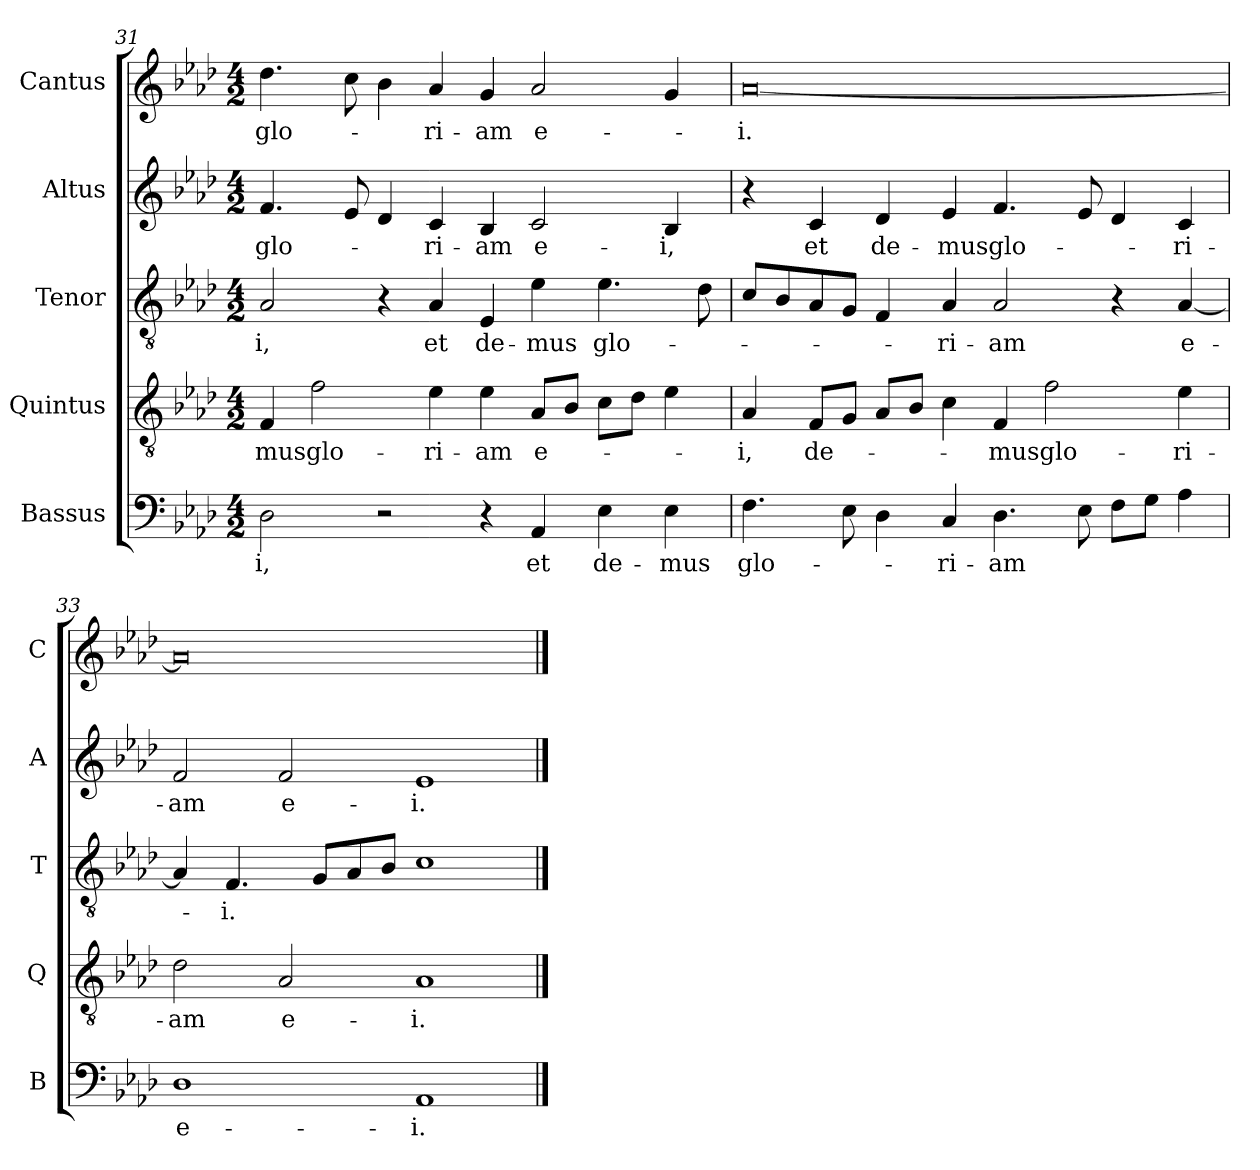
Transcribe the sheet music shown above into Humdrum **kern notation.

**kern	**text	**kern	**text	**kern	**text	**kern	**text	**kern	**text
*part5	*part5	*part4	*part4	*part3	*part3	*part2	*part2	*part1	*part1
*staff5	*staff5	*staff4	*staff4	*staff3	*staff3	*staff2	*staff2	*staff1	*staff1
*I"Bassus	*	*I"Quintus	*	*I"Tenor	*	*I"Altus	*	*I"Cantus	*
*I'B	*	*I'Q	*	*I'T	*	*I'A	*	*I'C	*
*clefF4	*	*clefGv2	*	*clefGv2	*	*clefG2	*	*clefG2	*
*k[b-e-a-d-]	*	*k[b-e-a-d-]	*	*k[b-e-a-d-]	*	*k[b-e-a-d-]	*	*k[b-e-a-d-]	*
*A-:	*	*A-:	*	*A-:	*	*A-:	*	*A-:	*
*M4/2	*	*M4/2	*	*M4/2	*	*M4/2	*	*M4/2	*
=31	=31	=31	=31	=31	=31	=31	=31	=31	=31
!	!LO:LY:b	!	!LO:LY:b	!	!LO:LY:b	!	!LO:LY:b	!	!LO:LY:b
2D-\	-i,	4F/	-mus	2A-/	-i,	4.f/	glo-	4.dd-\	glo-
!	!	!	!LO:LY:b	!	!	!	!	!	!
.	.	2f\	glo-	.	.	.	.	.	.
.	.	.	.	.	.	8e-/	.	8cc\	.
2r	.	.	.	4r	.	4d-/	.	4b-\	.
!	!	!	!LO:LY:b	!	!LO:LY:b	!	!LO:LY:b	!	!LO:LY:b
.	.	4e-\	-ri-	4A-/	et	4c/	-ri-	4a-/	-ri-
!	!	!	!LO:LY:b	!	!LO:LY:b	!	!LO:LY:b	!	!LO:LY:b
4r	.	4e-\	-am	4E-/	de-	4B-/	-am	4g/	-am
!	!LO:LY:b	!	!LO:LY:b	!	!LO:LY:b	!	!LO:LY:b	!	!LO:LY:b
4AA-/	et	8A-/L	e-	4e-\	-mus	2c/	e-	2a-/	e-
.	.	8B-/J	.	.	.	.	.	.	.
!	!LO:LY:b	!	!	!	!LO:LY:b	!	!	!	!
4E-\	de-	8c\L	.	4.e-\	glo-	.	.	.	.
.	.	8d-\J	.	.	.	.	.	.	.
!	!LO:LY:b	!	!	!	!	!	!LO:LY:b	!	!
4E-\	-mus	4e-\	.	.	.	4B-/	-i,	4g/	.
.	.	.	.	8d-\	.	.	.	.	.
=32	=32	=32	=32	=32	=32	=32	=32	=32	=32
!	!LO:LY:b	!	!LO:LY:b	!	!	!	!	!	!LO:LY:b
4.F\	glo-	4A-/	-i,	8c/L	.	4r	.	[0a-	-i.
.	.	.	.	8B-/	.	.	.	.	.
!	!	!	!LO:LY:b	!	!	!	!LO:LY:b	!	!
.	.	8F/L	de-	8A-/	.	4c/	et	.	.
8E-\	.	8G/J	.	8G/J	.	.	.	.	.
!	!	!	!	!	!	!	!LO:LY:b	!	!
4D-\	.	8A-/L	.	4F/	.	4d-/	de-	.	.
.	.	8B-/J	.	.	.	.	.	.	.
!	!LO:LY:b	!	!	!	!LO:LY:b	!	!LO:LY:b	!	!
4C/	-ri-	4c\	.	4A-/	-ri-	4e-/	-mus	.	.
!	!LO:LY:b	!	!LO:LY:b	!	!LO:LY:b	!	!LO:LY:b	!	!
4.D-\	-am	4F/	-mus	2A-/	-am	4.f/	glo-	.	.
!	!	!	!LO:LY:b	!	!	!	!	!	!
.	.	2f\	glo-	.	.	.	.	.	.
8E-\	.	.	.	.	.	8e-/	.	.	.
8F\L	.	.	.	4r	.	4d-/	.	.	.
8G\J	.	.	.	.	.	.	.	.	.
!	!	!	!LO:LY:b	!	!LO:LY:b	!	!LO:LY:b	!	!
4A-\	.	4e-\	-ri-	[4A-/	e-	4c/	-ri-	.	.
=33	=33	=33	=33	=33	=33	=33	=33	=33	=33
!	!LO:LY:b	!	!LO:LY:b	!	!	!	!LO:LY:b	!	!
1D-	e-	2d-\	-am	4A-/]	.	2f/	-am	0a-]	.
!	!	!	!	!	!LO:LY:b	!	!	!	!
.	.	.	.	4.F/	-i.	.	.	.	.
!	!	!	!LO:LY:b	!	!	!	!LO:LY:b	!	!
.	.	2A-/	e-	.	.	2f/	e-	.	.
.	.	.	.	8G/L	.	.	.	.	.
.	.	.	.	8A-/	.	.	.	.	.
.	.	.	.	8B-/J	.	.	.	.	.
!	!LO:LY:b	!	!LO:LY:b	!	!	!	!LO:LY:b	!	!
1AA-	-i.	1A-	-i.	1c	.	1e-	-i.	.	.
==	==	==	==	==	==	==	==	==	==
*-	*-	*-	*-	*-	*-	*-	*-	*-	*-
